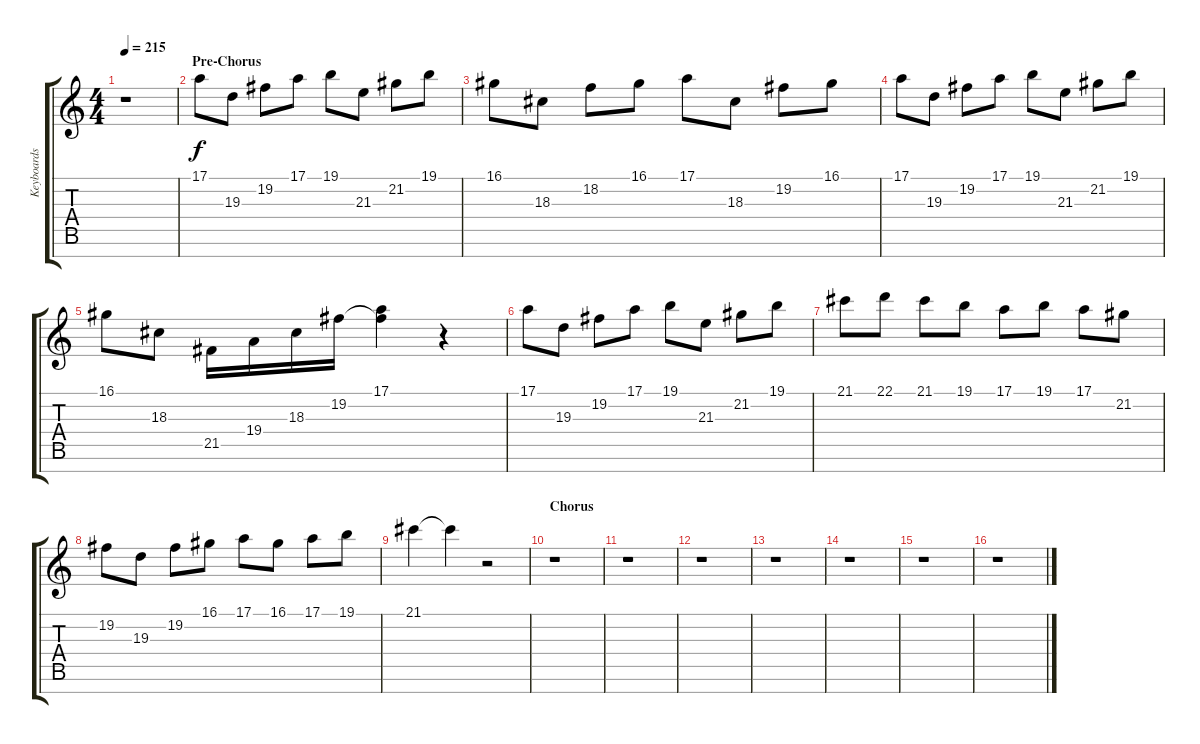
\track ("Keyboards 3" "Keyboards ") {instrument musicbox}
\staff {score tabs}
\tuning (E4 B3 G3 D3 A2 E2 B1) {hide}
\ts (4 4)
\tempo 215
\clef g2
\ks c
r.1{dy f} |
\section ("" "Pre-Chorus")
17.1.8 19.3.8 19.2.8 17.1.8 19.1.8 21.3.8 21.2.8 19.1.8 |
16.1.8 18.3.8 18.2.8 16.1.8 17.1.8 18.3.8 19.2.8 16.1.8 |
17.1.8 19.3.8 19.2.8 17.1.8 19.1.8 21.3.8 21.2.8 19.1.8 |
16.1.8 18.3.8 21.5.16 19.4.16 18.3.16 19.2.16 (17.1 19.2{t}).4 r.4 |
17.1.8 19.3.8 19.2.8 17.1.8 19.1.8 21.3.8 21.2.8 19.1.8 |
21.1.8 22.1.8 21.1.8 19.1.8 17.1.8 19.1.8 17.1.8 21.2.8 |
19.2.8 19.3.8 19.2.8 16.1.8 17.1.8 16.1.8 17.1.8 19.1.8 |
21.1.4 21.1{t}.4 r.2 |
\section ("" "Chorus")
r.1 |
r.1 |
r.1 |
r.1 |
r.1 |
r.1 |
r.1
